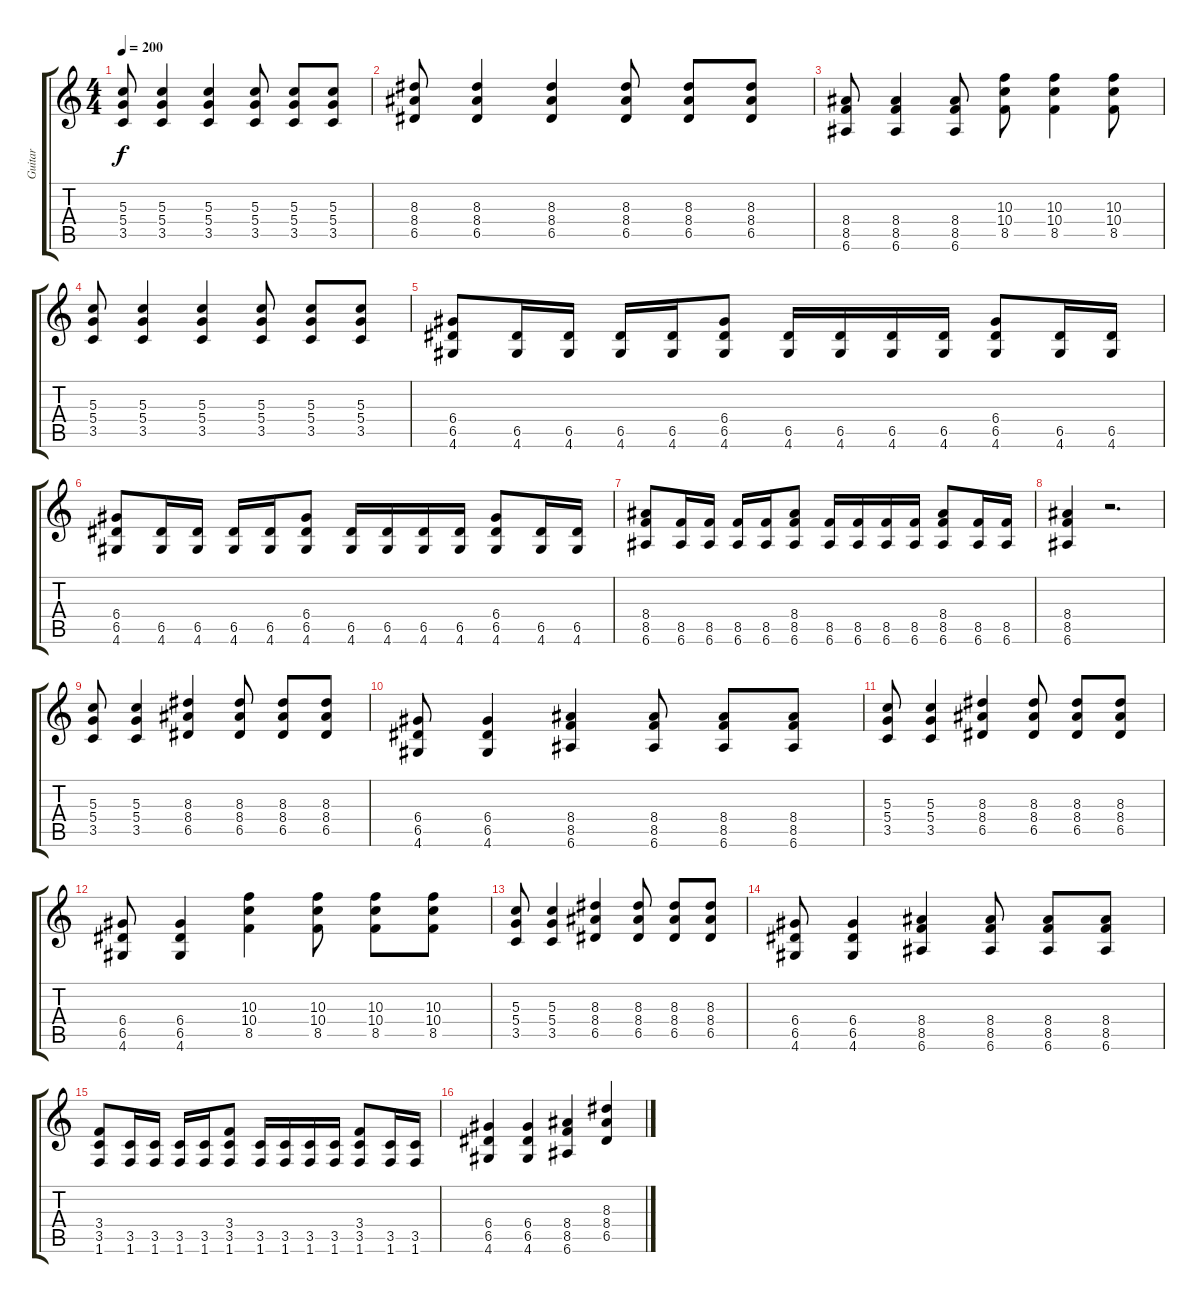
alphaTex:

\track ("Guitar" "Guitar") {instrument distortionguitar}
\staff {score tabs}
\tuning (E4 B3 G3 D3 A2 E2) {hide}
\ts (4 4)
\tempo 200
\clef g2
\ks c
(5.3 5.4 3.5).8{dy f} (5.3 5.4 3.5).4 (5.3 5.4 3.5).4 (5.3 5.4 3.5).8 (5.3 5.4 3.5).8 (5.3 5.4 3.5).8 |
(8.3 8.4 6.5).8 (8.3 8.4 6.5).4 (8.3 8.4 6.5).4 (8.3 8.4 6.5).8 (8.3 8.4 6.5).8 (8.3 8.4 6.5).8 |
(8.4 8.5 6.6).8 (8.4 8.5 6.6).4 (8.4 8.5 6.6).8 (10.3 10.4 8.5).8 (10.3 10.4 8.5).4 (10.3 10.4 8.5).8 |
(5.3 5.4 3.5).8 (5.3 5.4 3.5).4 (5.3 5.4 3.5).4 (5.3 5.4 3.5).8 (5.3 5.4 3.5).8 (5.3 5.4 3.5).8 |
(6.4 6.5 4.6).8 (6.5 4.6).16 (6.5 4.6).16 (6.5 4.6).16 (6.5 4.6).16 (6.4 6.5 4.6).8 (6.5 4.6).16 (6.5 4.6).16 (6.5 4.6).16 (6.5 4.6).16 (6.4 6.5 4.6).8 (6.5 4.6).16 (6.5 4.6).16 |
(6.4 6.5 4.6).8 (6.5 4.6).16 (6.5 4.6).16 (6.5 4.6).16 (6.5 4.6).16 (6.4 6.5 4.6).8 (6.5 4.6).16 (6.5 4.6).16 (6.5 4.6).16 (6.5 4.6).16 (6.4 6.5 4.6).8 (6.5 4.6).16 (6.5 4.6).16 |
(8.4 8.5 6.6).8 (8.5 6.6).16 (8.5 6.6).16 (8.5 6.6).16 (8.5 6.6).16 (8.4 8.5 6.6).8 (8.5 6.6).16 (8.5 6.6).16 (8.5 6.6).16 (8.5 6.6).16 (8.4 8.5 6.6).8 (8.5 6.6).16 (8.5 6.6).16 |
(8.4 8.5 6.6).4 r.2{d} |
(5.3 5.4 3.5).8 (5.3 5.4 3.5).4 (8.3 8.4 6.5).4 (8.3 8.4 6.5).8 (8.3 8.4 6.5).8 (8.3 8.4 6.5).8 |
(6.4 6.5 4.6).8 (6.4 6.5 4.6).4 (8.4 8.5 6.6).4 (8.4 8.5 6.6).8 (8.4 8.5 6.6).8 (8.4 8.5 6.6).8 |
(5.3 5.4 3.5).8 (5.3 5.4 3.5).4 (8.3 8.4 6.5).4 (8.3 8.4 6.5).8 (8.3 8.4 6.5).8 (8.3 8.4 6.5).8 |
(6.4 6.5 4.6).8 (6.4 6.5 4.6).4 (10.3 10.4 8.5).4 (10.3 10.4 8.5).8 (10.3 10.4 8.5).8 (10.3 10.4 8.5).8 |
(5.3 5.4 3.5).8 (5.3 5.4 3.5).4 (8.3 8.4 6.5).4 (8.3 8.4 6.5).8 (8.3 8.4 6.5).8 (8.3 8.4 6.5).8 |
(6.4 6.5 4.6).8 (6.4 6.5 4.6).4 (8.4 8.5 6.6).4 (8.4 8.5 6.6).8 (8.4 8.5 6.6).8 (8.4 8.5 6.6).8 |
(3.4 3.5 1.6).8 (3.5 1.6).16 (3.5 1.6).16 (3.5 1.6).16 (3.5 1.6).16 (3.4 3.5 1.6).8 (3.5 1.6).16 (3.5 1.6).16 (3.5 1.6).16 (3.5 1.6).16 (3.4 3.5 1.6).8 (3.5 1.6).16 (3.5 1.6).16 |
(6.4 6.5 4.6).4 (6.4 6.5 4.6).4 (8.4 8.5 6.6).4 (8.3 8.4 6.5).4
